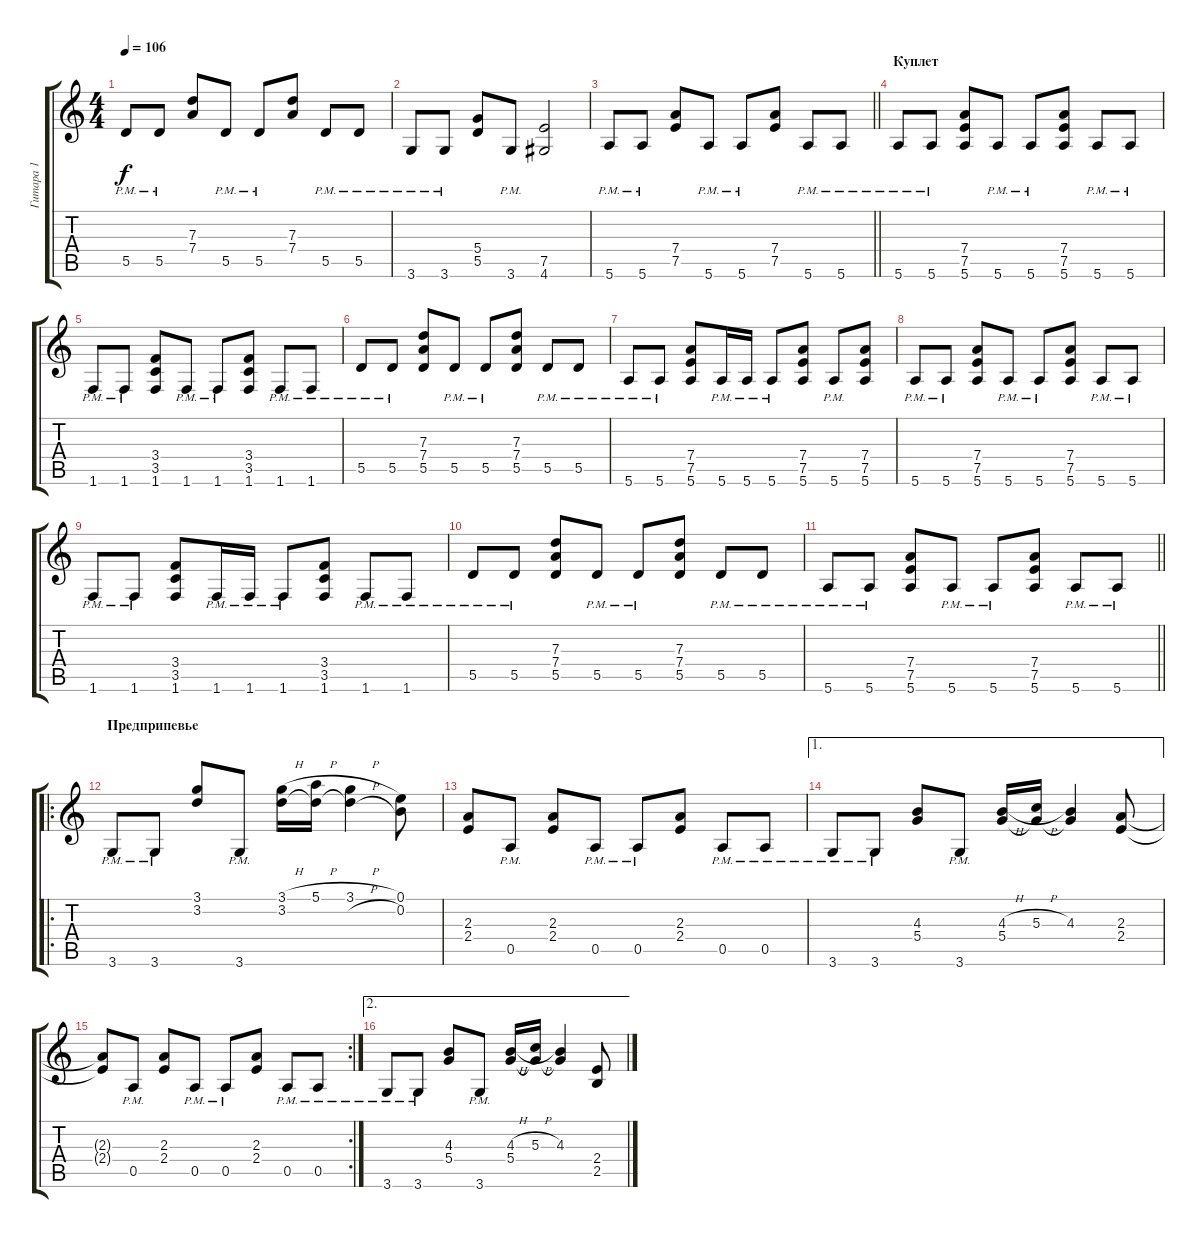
\track ("Гитара 1" "Гитара 1") {instrument distortionguitar}
\staff {score tabs}
\tuning (E4 B3 G3 D3 A2 E2) {hide}
\ts (4 4)
\tempo 106
\clef g2
\ks c
5.5{pm}.8{dy f} 5.5{pm}.8 (7.3 7.4).8 5.5{pm}.8 5.5{pm}.8 (7.3 7.4).8 5.5{pm}.8 5.5{pm}.8 |
3.6{pm}.8 3.6{pm}.8 (5.4 5.5).8 3.6{pm}.8 (7.5 4.6).2 |
\barLineRight lightlight
5.6{pm}.8 5.6{pm}.8 (7.4 7.5).8 5.6{pm}.8 5.6{pm}.8 (7.4 7.5).8 5.6{pm}.8 5.6{pm}.8 |
\section ("" "Куплет")
5.6{pm}.8 5.6{pm}.8 (7.4 7.5 5.6).8 5.6{pm}.8 5.6{pm}.8 (7.4 7.5 5.6).8 5.6{pm}.8 5.6{pm}.8 |
1.6{pm}.8 1.6{pm}.8 (3.4 3.5 1.6).8 1.6{pm}.8 1.6{pm}.8 (3.4 3.5 1.6).8 1.6{pm}.8 1.6{pm}.8 |
5.5{pm}.8 5.5{pm}.8 (7.3 7.4 5.5).8 5.5{pm}.8 5.5{pm}.8 (7.3 7.4 5.5).8 5.5{pm}.8 5.5{pm}.8 |
5.6{pm}.8 5.6{pm}.8 (7.4 7.5 5.6).8 5.6{pm}.16 5.6{pm}.16 5.6{pm}.8 (7.4 7.5 5.6).8 5.6{pm}.8 (7.4 7.5 5.6).8 |
5.6{pm}.8 5.6{pm}.8 (7.4 7.5 5.6).8 5.6{pm}.8 5.6{pm}.8 (7.4 7.5 5.6).8 5.6{pm}.8 5.6{pm}.8 |
1.6{pm}.8 1.6{pm}.8 (3.4 3.5 1.6).8 1.6{pm}.16 1.6{pm}.16 1.6{pm}.8 (3.4 3.5 1.6).8 1.6{pm}.8 1.6{pm}.8 |
5.5{pm}.8 5.5{pm}.8 (7.3 7.4 5.5).8 5.5{pm}.8 5.5{pm}.8 (7.3 7.4 5.5).8 5.5{pm}.8 5.5{pm}.8 |
\barLineRight lightlight
5.6{pm}.8 5.6{pm}.8 (7.4 7.5 5.6).8 5.6{pm}.8 5.6{pm}.8 (7.4 7.5 5.6).8 5.6{pm}.8 5.6{pm}.8 |
\ro
\section ("" "Предприпевье")
3.6{pm}.8 3.6{pm}.8 (3.1 3.2).8 3.6{pm}.8 (3.1{h} 3.2).16 (5.1{h} 3.2{t}).16 (3.1{h} 3.2{h t}).4 (0.1 0.2).8 |
(2.3 2.4).8 0.5{pm}.8 (2.3 2.4).8 0.5{pm}.8 0.5{pm}.8 (2.3 2.4).8 0.5{pm}.8 0.5{pm}.8 |
\ae 1
3.6{pm}.8 3.6{pm}.8 (4.3 5.4).8 3.6{pm}.8 (4.3{h} 5.4).16 (5.3{h} 5.4{t}).16 (4.3 5.4{t}).4 (2.3 2.4).8 |
\rc 2
(2.3{t} 2.4{t}).8 0.5{pm}.8 (2.3 2.4).8 0.5{pm}.8 0.5{pm}.8 (2.3 2.4).8 0.5{pm}.8 0.5{pm}.8 |
\ae 2
3.6{pm}.8 3.6{pm}.8 (4.3 5.4).8 3.6{pm}.8 (4.3{h} 5.4).16 (5.3{h} 5.4{t}).16 (4.3 5.4{t}).4 (2.4 2.5).8
